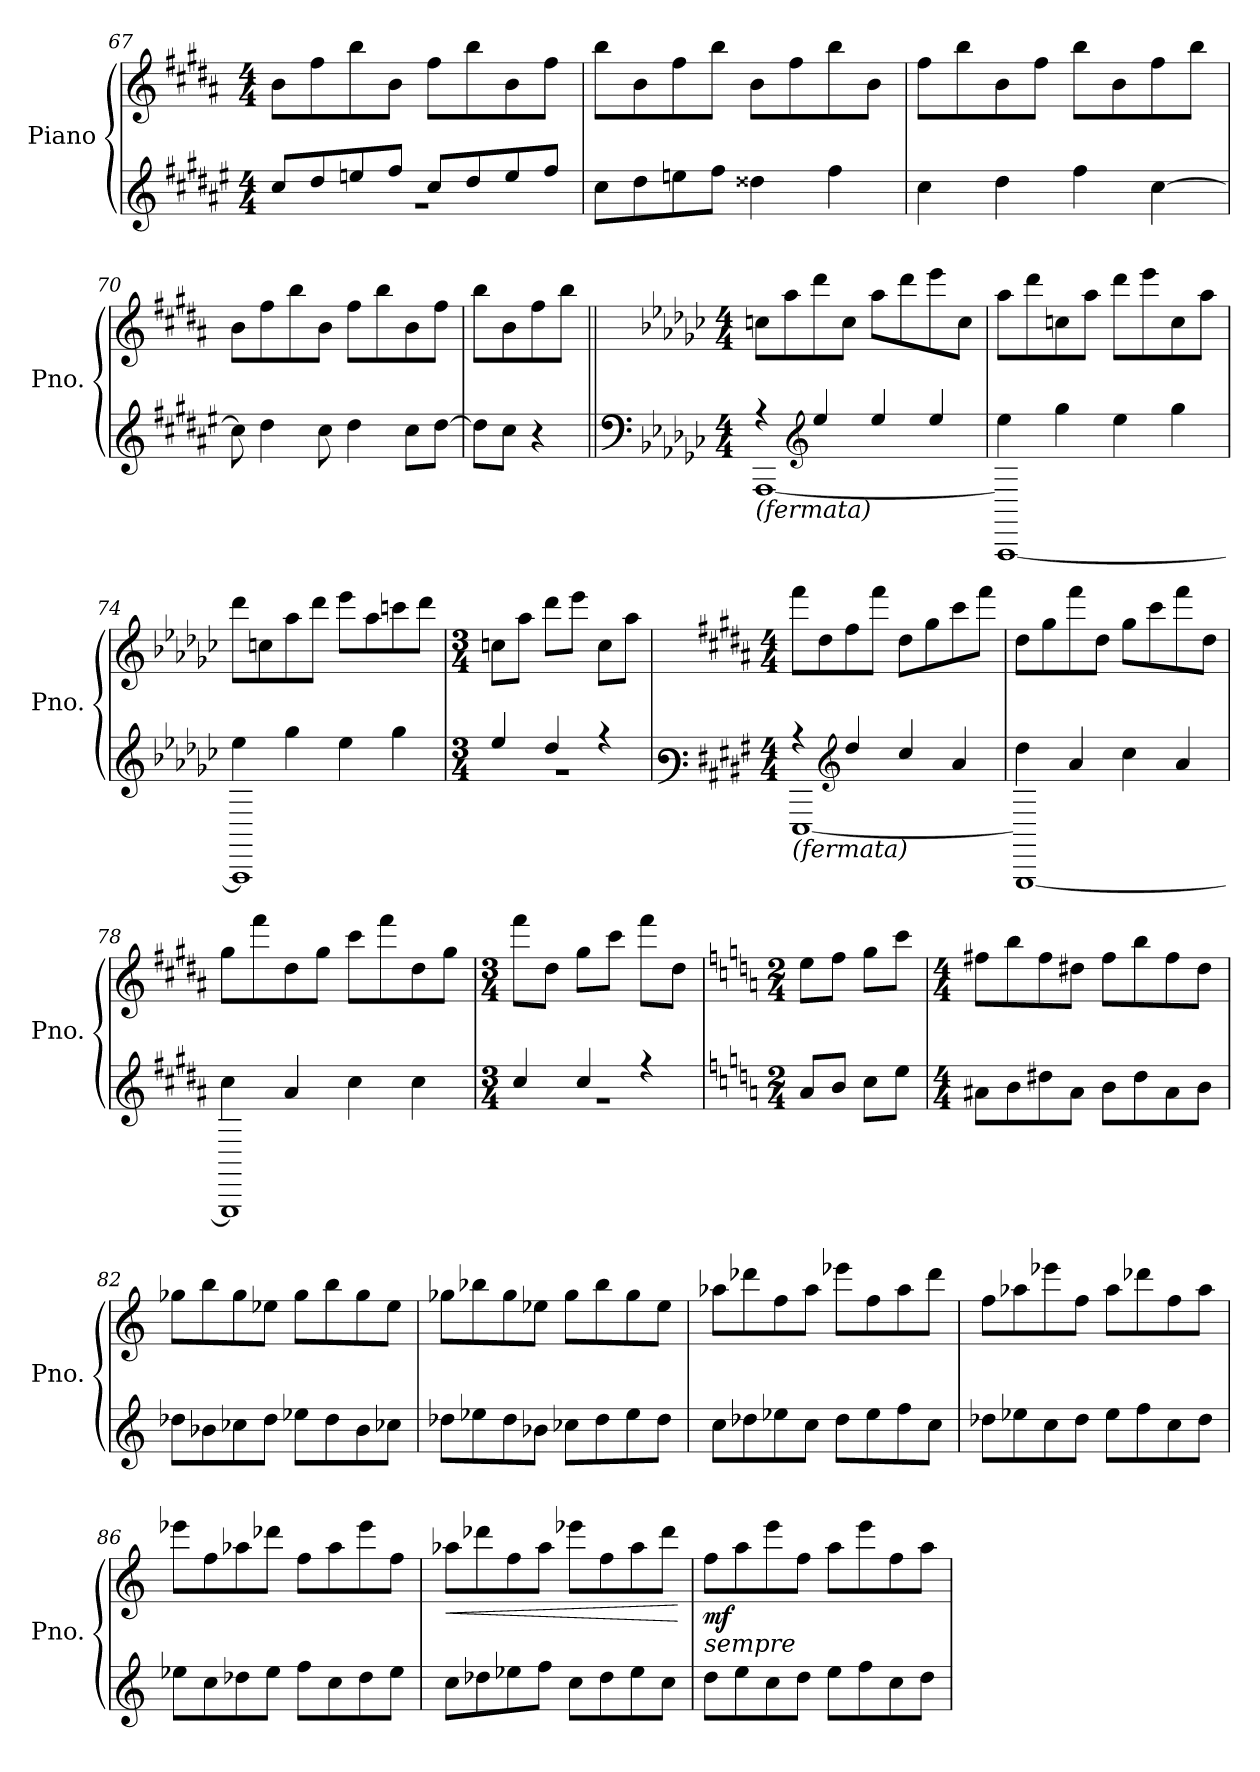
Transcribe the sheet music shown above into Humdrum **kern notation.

**kern	**kern	**dynam
*part1	*part1	*part1
*staff2	*staff1	*staff1/2
*I"Piano	*	*
*I'Pno.	*	*
*clefG2	*clefG2	*
*k[f#c#g#d#a#e#]	*k[f#c#g#d#a#]	*
*M4/4	*M4/4	*
=67	=67	=67
*^	*	*
8cc#/L	1r	8b\L	.
8dd#/	.	8ff#\	.
8een/	.	8bb\	.
8ff#/J	.	8b\J	.
8cc#/L	.	8ff#\L	.
8dd#/	.	8bb\	.
8ee/	.	8b\	.
8ff#/J	.	8ff#\J	.
*v	*v	*	*
!!LO:PB:g=z
=68	=68	=68
8cc#\L	8bb\L	.
8dd#\	8b\	.
8een\	8ff#\	.
8ff#\J	8bb\J	.
4dd##X\	8b\L	.
.	8ff#\	.
4ff#\	8bb\	.
.	8b\J	.
=69	=69	=69
4cc#\	8ff#\L	.
.	8bb\	.
4dd#\	8b\	.
.	8ff#\J	.
4ff#\	8bb\L	.
.	8b\	.
[4cc#\	8ff#\	.
.	8bb\J	.
=70	=70	=70
8cc#\]	8b\L	.
4dd#\	8ff#\	.
.	8bb\	.
8cc#\	8b\J	.
4dd#\	8ff#\L	.
.	8bb\	.
8cc#\L	8b\	.
[8dd#\J	8ff#\J	.
=71	=71	=71
8dd#\L]	8bb\L	.
8cc#\J	8b\	.
4r	8ff#\	.
.	8bb\J	.
!!LO:LB:g=z
=72||	=72||	=72||
*clefF4	*	*
*k[b-e-a-d-g-c-]	*k[b-e-a-d-g-c-]	*
*M4/4	*M4/4	*
*^	*	*
!LO:TX:b:i:t=(fermata)	!	!	!
4r	[1AAA-	8ccn\L	.
.	.	8aa-\	.
*clefG2	*	*	*
4ee-/	.	8ddd-\	.
.	.	8cc\J	.
4ee-/	.	8aa-\L	.
.	.	8ddd-\	.
4ee-/	.	8eee-\	.
.	.	8cc\J	.
=73	=73	=73	=73
4ee-\	1AAA-_	8aa-\L	.
.	.	8ddd-\	.
4gg-\	.	8ccn\	.
.	.	8aa-\J	.
4ee-\	.	8ddd-\L	.
.	.	8eee-\	.
4gg-\	.	8cc\	.
.	.	8aa-\J	.
=74	=74	=74	=74
4ee-\	1AAA-]	8ddd-\L	.
.	.	8ccn\	.
4gg-\	.	8aa-\	.
.	.	8ddd-\J	.
4ee-\	.	8eee-\L	.
.	.	8aa-\	.
4gg-\	.	8cccn\	.
.	.	8ddd-\J	.
!!LO:LB:g=z
=75	=75	=75	=75
*M3/4	*	*M3/4	*
4ee-/	2.r	8ccn\L	.
.	.	8aa-\J	.
4dd-/	.	8ddd-\L	.
.	.	8eee-\J	.
4r	.	8cc\L	.
.	.	8aa-\J	.
=76	=76	=76	=76
*clefF3	*	*	*
*k[f#c#g#d#a#]	*	*k[f#c#g#d#a#]	*
*M4/4	*	*M4/4	*
!LO:TX:b:i:t=(fermata)	!	!	!
4r	[1GGG#	8fff#\L	.
.	.	8dd#\	.
*clefG2	*	*	*
4dd#/	.	8ff#\	.
.	.	8fff#\J	.
4cc#/	.	8dd#\L	.
.	.	8gg#\	.
4a#/	.	8ccc#\	.
.	.	8fff#\J	.
=77	=77	=77	=77
4dd#\	1GGG#_	8dd#\L	.
.	.	8gg#\	.
4a#/	.	8fff#\	.
.	.	8dd#\J	.
4cc#\	.	8gg#\L	.
.	.	8ccc#\	.
4a#/	.	8fff#\	.
.	.	8dd#\J	.
=78	=78	=78	=78
4cc#\	1GGG#]	8gg#\L	.
.	.	8fff#\	.
4a#/	.	8dd#\	.
.	.	8gg#\J	.
4cc#\	.	8ccc#\L	.
.	.	8fff#\	.
4cc#\	.	8dd#\	.
.	.	8gg#\J	.
!!LO:LB:g=z
=79	=79	=79	=79
*M3/4	*	*M3/4	*
4cc#/	2.r	8fff#\L	.
.	.	8dd#\J	.
4cc#/	.	8gg#\L	.
.	.	8ccc#\J	.
4r	.	8fff#\L	.
.	.	8dd#\J	.
*v	*v	*	*
=80	=80	=80
*k[]	*k[]	*
*M2/4	*M2/4	*
8a/L	8ee\L	.
8b/J	8ff\J	.
8cc\L	8gg\L	.
8ee\J	8ccc\J	.
=81	=81	=81
*M4/4	*M4/4	*
8a#X\L	8ff#X\L	.
8b\	8bb\	.
8dd#X\	8ff#\	.
8a#\J	8dd#X\J	.
8b\L	8ff#\L	.
8dd#\	8bb\	.
8a#\	8ff#\	.
8b\J	8dd#\J	.
=82	=82	=82
8dd-X\L	8gg-X\L	.
8b-X\	8bb\	.
8cc-X\	8gg-\	.
8dd-\J	8ee-X\J	.
8ee-X\L	8gg-\L	.
8dd-\	8bb\	.
8b-\	8gg-\	.
8cc-X\J	8ee-\J	.
!!LO:LB:g=z
=83	=83	=83
8dd-X\L	8gg-X\L	.
8ee-X\	8bb-X\	.
8dd-\	8gg-\	.
8b-X\J	8ee-X\J	.
8cc-X\L	8gg-\L	.
8dd-\	8bb-\	.
8ee-\	8gg-\	.
8dd-\J	8ee-\J	.
=84	=84	=84
8cc\L	8aa-X\L	.
8dd-X\	8ddd-X\	.
8ee-X\	8ff\	.
8cc\J	8aa-\J	.
8dd-\L	8eee-X\L	.
8ee-\	8ff\	.
8ff\	8aa-\	.
8cc\J	8ddd-\J	.
=85	=85	=85
8dd-X\L	8ff\L	.
8ee-X\	8aa-X\	.
8cc\	8eee-X\	.
8dd-\J	8ff\J	.
8ee-\L	8aa-\L	.
8ff\	8ddd-X\	.
8cc\	8ff\	.
8dd-\J	8aa-\J	.
=86	=86	=86
8ee-X\L	8eee-X\L	.
8cc\	8ff\	.
8dd-X\	8aa-X\	.
8ee-\J	8ddd-X\J	.
8ff\L	8ff\L	.
8cc\	8aa-\	.
8dd-\	8eee-\	.
8ee-\J	8ff\J	.
!!LO:PB:g=z
=87	=87	=87
!	!	!LO:HP:b
8cc\L	8aa-X\L	<
8dd-X\	8ddd-X\	.
8ee-X\	8ff\	.
8ff\J	8aa-\J	.
8cc\L	8eee-X\L	.
8dd-\	8ff\	.
8ee-\	8aa-\	.
8cc\J	8ddd-\J	.
.	.	[
=88	=88	=88
!	!LO:TX:b:i:t=sempre	!
!	!	!LO:DY:b
8dd\L	8ff\L	mf
8ee\	8aa\	.
8cc\	8eee\	.
8dd\J	8ff\J	.
8ee\L	8aa\L	.
8ff\	8eee\	.
8cc\	8ff\	.
8dd\J	8aa\J	.
=	=	=
*-	*-	*-
